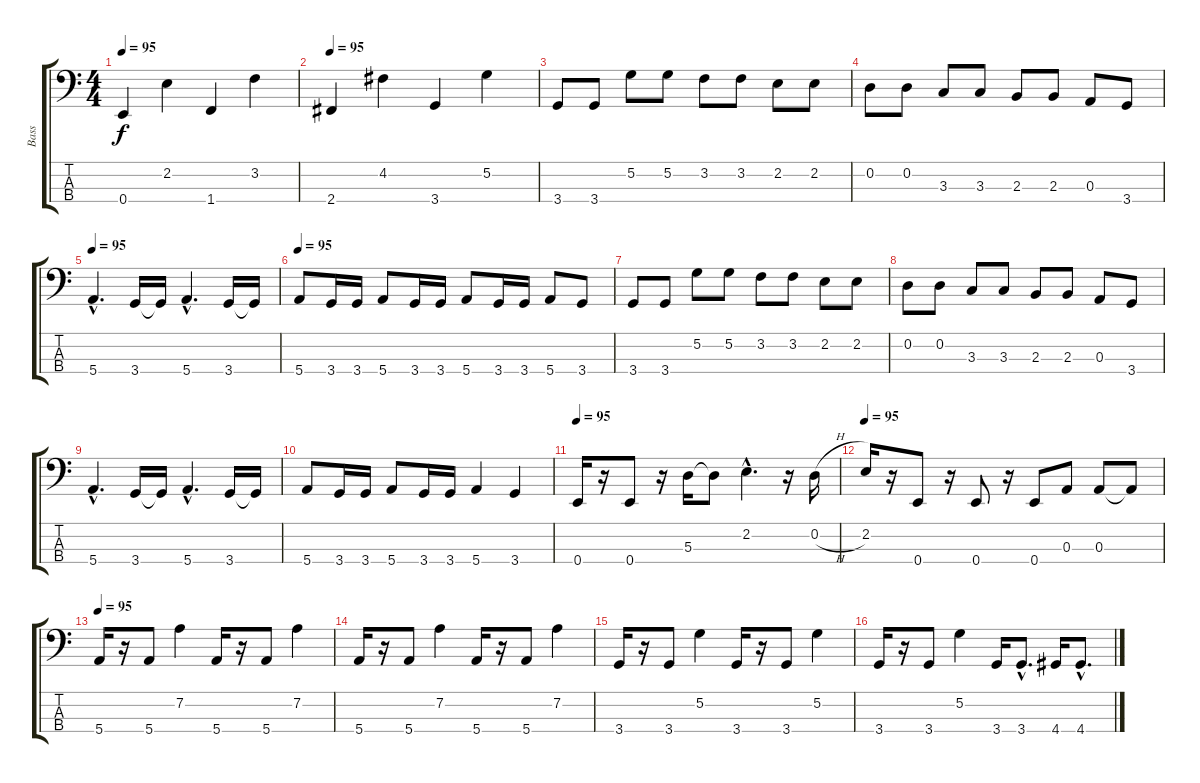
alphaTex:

\track ("Bass" "Bass") {instrument electricbassfinger}
\staff {score tabs}
\tuning (G2 D2 A1 E1) {hide}
\ts (4 4)
\tempo 95
\clef f4
\ks c
0.4.4{dy f} 2.2.4 1.4.4 3.2.4 |
\tempo 95
2.4.4 4.2.4 3.4.4 5.2.4 |
3.4.8 3.4.8 5.2.8 5.2.8 3.2.8 3.2.8 2.2.8 2.2.8 |
0.2.8 0.2.8 3.3.8 3.3.8 2.3.8 2.3.8 0.3.8 3.4.8 |
\tempo 95
5.4{hac}.4{d} 3.4.16 3.4{t}.16 5.4{hac}.4{d} 3.4.16 3.4{t}.16 |
\tempo 95
5.4.8 3.4.16 3.4.16 5.4.8 3.4.16 3.4.16 5.4.8 3.4.16 3.4.16 5.4.8 3.4.8 |
3.4.8 3.4.8 5.2.8 5.2.8 3.2.8 3.2.8 2.2.8 2.2.8 |
0.2.8 0.2.8 3.3.8 3.3.8 2.3.8 2.3.8 0.3.8 3.4.8 |
5.4{hac}.4{d} 3.4.16 3.4{t}.16 5.4{hac}.4{d} 3.4.16 3.4{t}.16 |
5.4.8 3.4.16 3.4.16 5.4.8 3.4.16 3.4.16 5.4.4 3.4.4 |
\tempo 95
0.4.16 r.16 0.4.8 r.16 5.3.16 5.3{t}.8 2.2{hac}.4{d} r.16 0.2{h}.16 |
\tempo 95
2.2.16 r.16 0.4.8 r.16 0.4.8 r.16 0.4.8 0.3.8 0.3.8 0.3{t}.8 |
\tempo 95
5.4.16 r.16 5.4.8 7.2.4 5.4.16 r.16 5.4.8 7.2.4 |
5.4.16 r.16 5.4.8 7.2.4 5.4.16 r.16 5.4.8 7.2.4 |
3.4.16 r.16 3.4.8 5.2.4 3.4.16 r.16 3.4.8 5.2.4 |
3.4.16 r.16 3.4.8 5.2.4 3.4.16 3.4{hac}.8{d} 4.4.16 4.4{hac}.8{d}
